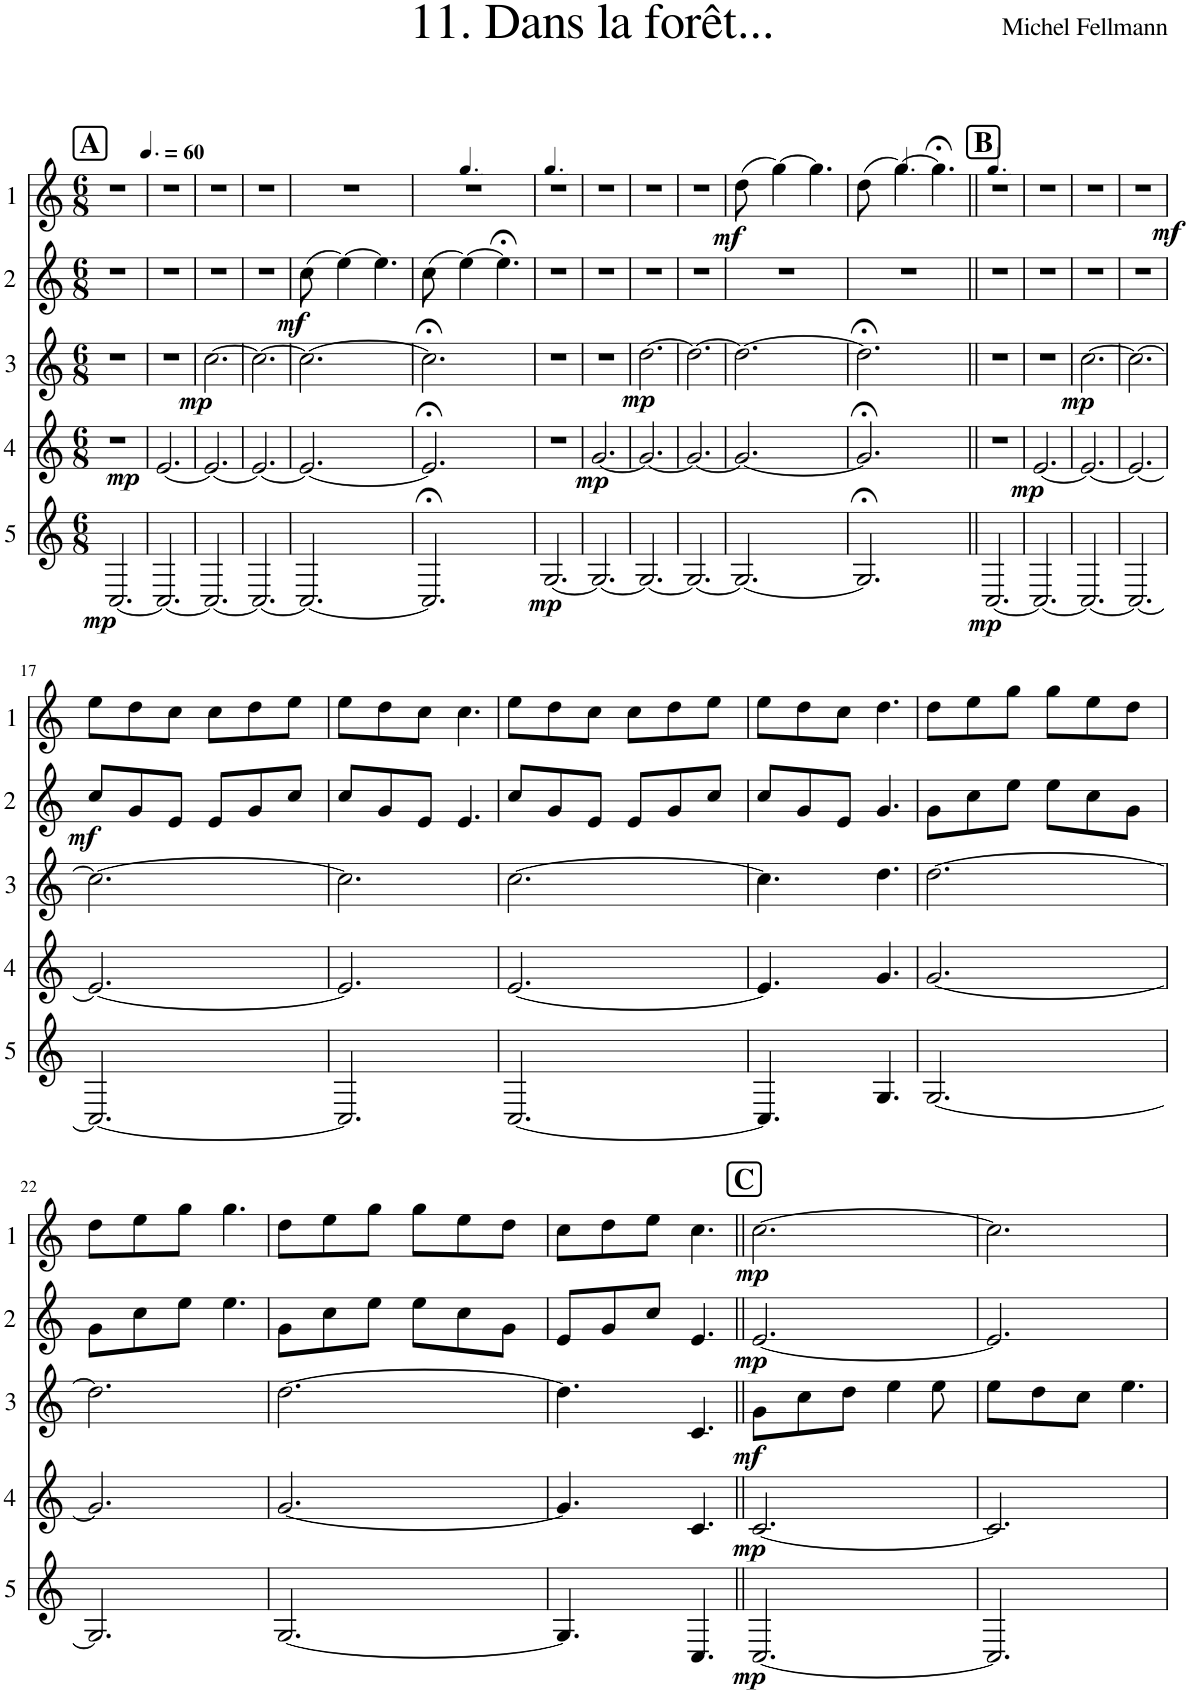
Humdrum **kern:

**kern	**dynam	**kern	**dynam	**kern	**dynam	**kern	**dynam	**kern	**dynam
*part5	*part5	*part4	*part4	*part3	*part3	*part2	*part2	*part1	*part1
*staff5	*staff5	*staff4	*staff4	*staff3	*staff3	*staff2	*staff2	*staff1	*staff1
*I"5	*	*I"4	*	*I"3	*	*I"2	*	*I"1	*
*clefG2	*	*clefG2	*	*clefG2	*	*clefG2	*	*clefG2	*
*Trd4c7	*	*Trd4c7	*	*Trd4c7	*	*Trd4c7	*	*Trd4c7	*
*k[]	*	*k[]	*	*k[]	*	*k[]	*	*k[]	*
*M6/8	*	*M6/8	*	*M6/8	*	*M6/8	*	*M6/8	*
*MM90	*	*MM90	*	*MM90	*	*MM90	*	*MM90	*
!!LO:REH:place=s1:a:B:cj:fs=14:t=A
=1	=1	=1	=1	=1	=1	=1	=1	=1	=1
!	!LO:DY:b	!	!LO:DY:b	!	!	!	!	!	!
[2.C/	mp	2.r	mp	2.r	.	2.r	.	2.r	.
=2	=2	=2	=2	=2	=2	=2	=2	=2	=2
!	!	!	!	!	!LO:DY:b	!	!	!	!
2.C/_	.	[2.e/	.	2.r	mp	2.r	.	2.r	.
=3	=3	=3	=3	=3	=3	=3	=3	=3	=3
2.C/_	.	2.e/_	.	[2.cc\	.	2.r	.	2.r	.
=4	=4	=4	=4	=4	=4	=4	=4	=4	=4
!	!	!	!	!	!	!	!LO:DY:b	!	!
2.C/_	.	2.e/_	.	2.cc\_	.	2.r	mf	2.r	.
=5	=5	=5	=5	=5	=5	=5	=5	=5	=5
2.C/_	.	2.e/_	.	2.cc\_	.	(8cc\	.	2.r	.
.	.	.	.	.	.	[4ee\)	.	.	.
.	.	.	.	.	.	4.ee\]	.	.	.
=6	=6	=6	=6	=6	=6	=6	=6	=6	=6
*	*	*	*	*	*	*	*	*^	*
2.C;</]	.	2.e;</]	.	2.cc;<\]	.	(8cc\	.	2.r	8ryy	.
*	*	*	*	*	*	*	*	*MM45	*	*
.	.	.	.	.	.	[4ee\)	.	.	2ryy	.
.	.	.	.	.	.	4.ee;<\]	.	.	.	.
.	.	.	.	.	.	.	.	.	8ryy	.
*	*	*	*	*	*	*	*	*v	*v	*
=7	=7	=7	=7	=7	=7	=7	=7	=7	=7
*	*	*	*	*	*	*	*	*MM90	*
*	*	*	*	*	*	*	*	*^	*
!	!LO:DY:b	!	!	!	!	!	!	!	!	!
*	*	*	*	*	*	*	*	*v	*v	*
[2.G/	mp	2.r	.	2.r	.	2.r	.	2.r	.
=8	=8	=8	=8	=8	=8	=8	=8	=8	=8
!	!	!	!LO:DY:b	!	!	!	!	!	!
2.G/_	.	[2.g/	mp	2.r	.	2.r	.	2.r	.
=9	=9	=9	=9	=9	=9	=9	=9	=9	=9
!	!	!	!	!	!LO:DY:b	!	!	!	!
2.G/_	.	2.g/_	.	[2.dd\	mp	2.r	.	2.r	.
=10	=10	=10	=10	=10	=10	=10	=10	=10	=10
!	!	!	!	!	!	!	!	!	!LO:DY:b
2.G/_	.	2.g/_	.	2.dd\_	.	2.r	.	2.r	mf
=11	=11	=11	=11	=11	=11	=11	=11	=11	=11
2.G/_	.	2.g/_	.	2.dd\_	.	2.r	.	(8dd\	.
.	.	.	.	.	.	.	.	[4gg\)	.
.	.	.	.	.	.	.	.	4.gg\]	.
=12	=12	=12	=12	=12	=12	=12	=12	=12	=12
2.G;</]	.	2.g;</]	.	2.dd;<\]	.	2.r	.	(8dd\	.
*	*	*	*	*	*	*	*	*MM45	*
.	.	.	.	.	.	.	.	[4gg\)	.
.	.	.	.	.	.	.	.	4.gg;<\]	.
=13||	=13||	=13||	=13||	=13||	=13||	=13||	=13||	=13||	=13||
!!LO:REH:place=s1:a:B:cj:fs=14:t=B
*	*	*	*	*	*	*	*	*MM90	*
!	!LO:DY:b	!	!LO:DY:b	!	!	!	!	!	!
[2.C/	mp	2.r	mp	2.r	.	2.r	.	2.r	.
=14	=14	=14	=14	=14	=14	=14	=14	=14	=14
2.C/_	.	[2.e/	.	2.r	.	2.r	.	2.r	.
=15	=15	=15	=15	=15	=15	=15	=15	=15	=15
!	!	!	!	!	!LO:DY:b	!	!	!	!
2.C/_	.	2.e/_	.	[2.cc\	mp	2.r	.	2.r	.
=16	=16	=16	=16	=16	=16	=16	=16	=16	=16
!	!	!	!	!	!	!	!	!	!LO:DY:b
2.C/_	.	2.e/_	.	2.cc\_	.	2.r	.	2.r	mf
!!LO:LB:g=z
=17	=17	=17	=17	=17	=17	=17	=17	=17	=17
!	!	!	!	!	!	!	!LO:DY:b	!	!
2.C/_	.	2.e/_	.	2.cc\_	.	8cc/L	mf	8ee\L	.
.	.	.	.	.	.	8g/	.	8dd\	.
.	.	.	.	.	.	8e/J	.	8cc\J	.
.	.	.	.	.	.	8e/L	.	8cc\L	.
.	.	.	.	.	.	8g/	.	8dd\	.
.	.	.	.	.	.	8cc/J	.	8ee\J	.
=18	=18	=18	=18	=18	=18	=18	=18	=18	=18
2.C/]	.	2.e/]	.	2.cc\]	.	8cc/L	.	8ee\L	.
.	.	.	.	.	.	8g/	.	8dd\	.
.	.	.	.	.	.	8e/J	.	8cc\J	.
.	.	.	.	.	.	4.e/	.	4.cc\	.
=19	=19	=19	=19	=19	=19	=19	=19	=19	=19
[2.C/	.	[2.e/	.	[2.cc\	.	8cc/L	.	8ee\L	.
.	.	.	.	.	.	8g/	.	8dd\	.
.	.	.	.	.	.	8e/J	.	8cc\J	.
.	.	.	.	.	.	8e/L	.	8cc\L	.
.	.	.	.	.	.	8g/	.	8dd\	.
.	.	.	.	.	.	8cc/J	.	8ee\J	.
=20	=20	=20	=20	=20	=20	=20	=20	=20	=20
4.C/]	.	4.e/]	.	4.cc\]	.	8cc/L	.	8ee\L	.
.	.	.	.	.	.	8g/	.	8dd\	.
.	.	.	.	.	.	8e/J	.	8cc\J	.
4.G/	.	4.g/	.	4.dd\	.	4.g/	.	4.dd\	.
=21	=21	=21	=21	=21	=21	=21	=21	=21	=21
[2.G/	.	[2.g/	.	[2.dd\	.	8g\L	.	8dd\L	.
.	.	.	.	.	.	8cc\	.	8ee\	.
.	.	.	.	.	.	8ee\J	.	8gg\J	.
.	.	.	.	.	.	8ee\L	.	8gg\L	.
.	.	.	.	.	.	8cc\	.	8ee\	.
.	.	.	.	.	.	8g\J	.	8dd\J	.
!!LO:LB:g=z
=22	=22	=22	=22	=22	=22	=22	=22	=22	=22
2.G/]	.	2.g/]	.	2.dd\]	.	8g\L	.	8dd\L	.
.	.	.	.	.	.	8cc\	.	8ee\	.
.	.	.	.	.	.	8ee\J	.	8gg\J	.
.	.	.	.	.	.	4.ee\	.	4.gg\	.
=23	=23	=23	=23	=23	=23	=23	=23	=23	=23
[2.G/	.	[2.g/	.	[2.dd\	.	8g\L	.	8dd\L	.
.	.	.	.	.	.	8cc\	.	8ee\	.
.	.	.	.	.	.	8ee\J	.	8gg\J	.
.	.	.	.	.	.	8ee\L	.	8gg\L	.
.	.	.	.	.	.	8cc\	.	8ee\	.
.	.	.	.	.	.	8g\J	.	8dd\J	.
=24	=24	=24	=24	=24	=24	=24	=24	=24	=24
4.G/]	.	4.g/]	.	4.dd\]	.	8e/L	.	8cc\L	.
.	.	.	.	.	.	8g/	.	8dd\	.
.	.	.	.	.	.	8cc/J	.	8ee\J	.
4.C/	.	4.c/	.	4.c/	.	4.e/	.	4.cc\	.
!!LO:REH:place=s1:a:B:cj:fs=14:t=C
=25||	=25||	=25||	=25||	=25||	=25||	=25||	=25||	=25||	=25||
!	!LO:DY:b	!	!LO:DY:b	!	!LO:DY:b	!	!LO:DY:b	!	!LO:DY:b
[2.C/	mp	[2.c/	mp	8g\L	mf	[2.e/	mp	[2.cc\	mp
.	.	.	.	8cc\	.	.	.	.	.
.	.	.	.	8dd\J	.	.	.	.	.
.	.	.	.	4ee\	.	.	.	.	.
.	.	.	.	8ee\	.	.	.	.	.
=26	=26	=26	=26	=26	=26	=26	=26	=26	=26
2.C/]	.	2.c/]	.	8ee\L	.	2.e/]	.	2.cc\]	.
.	.	.	.	8dd\	.	.	.	.	.
.	.	.	.	8cc\J	.	.	.	.	.
.	.	.	.	4.ee\	.	.	.	.	.
=	=	=	=	=	=	=	=	=	=
*-	*-	*-	*-	*-	*-	*-	*-	*-	*-
